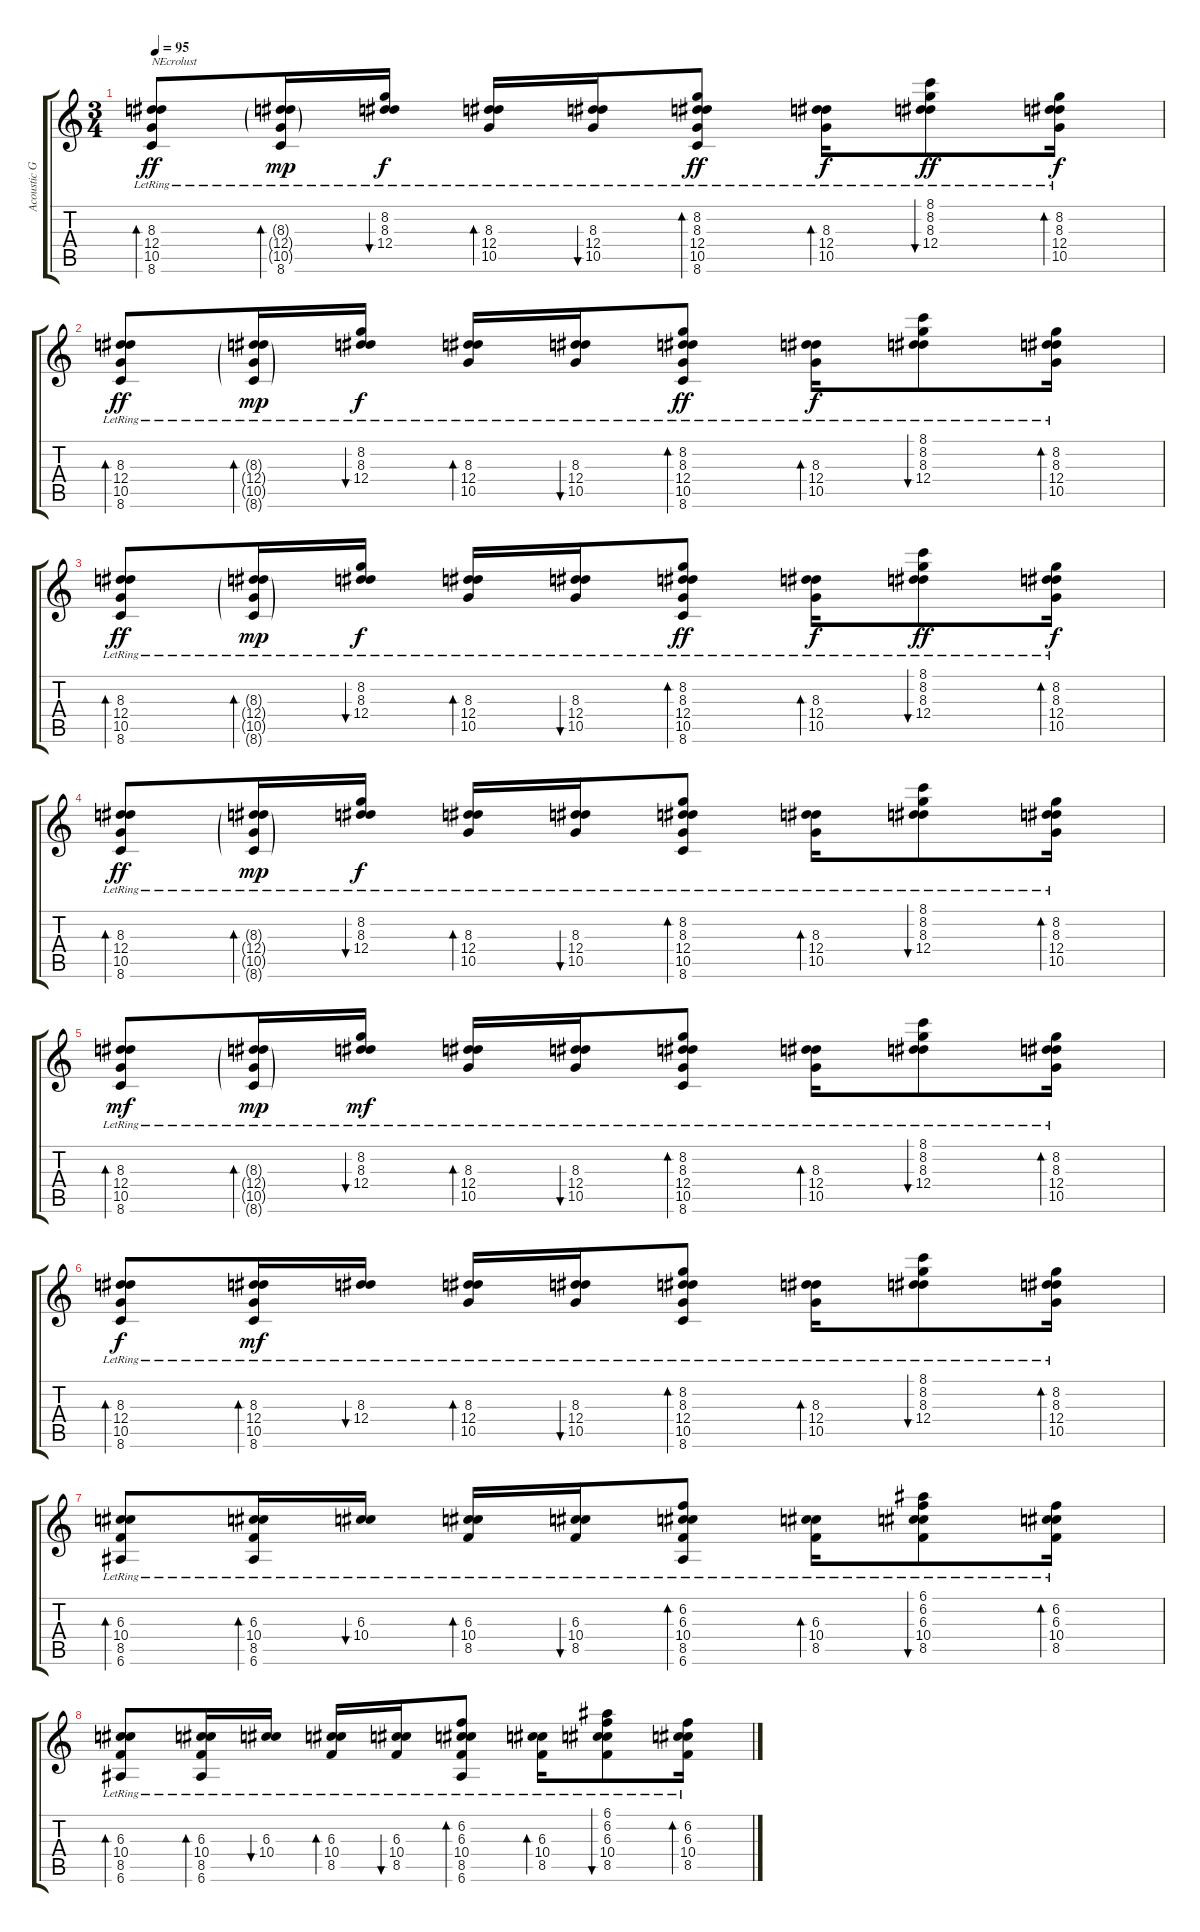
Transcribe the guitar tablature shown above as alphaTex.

\track ("Acoustic Guitar" "Acoustic G") {instrument acousticguitarsteel}
\staff {score tabs}
\tuning (E4 B3 G3 D3 A2 E2) {hide}
\ts (3 4)
\tempo 95
\clef g2
\ks c
(8.3{lr} 12.4{lr} 10.5{lr} 8.6{lr}).8{bd 60 txt "NEcrolust" dy ff volume 16 instrument acousticbass} (8.3{g lr} 12.4{g lr} 10.5{g lr} 8.6).16{bd 60 dy mp} (8.2 8.3{lr} 12.4{lr}).16{bu 60 dy f} (8.3{lr} 12.4{lr} 10.5{lr}).16{bd 60} (8.3{lr} 12.4{lr} 10.5{lr}).16{bu 60} (8.2 8.3{lr} 12.4 10.5{lr} 8.6{lr}).8{bd 60 dy ff} (8.3{lr} 12.4{lr} 10.5{lr}).16{bd 60 dy f} (8.1{lr} 8.2{lr} 8.3{lr} 12.4{lr}).8{bu 60 dy ff} (8.2{lr} 8.3{lr} 12.4{lr} 10.5{lr}).16{bd 60 dy f} |
(8.3{lr} 12.4{lr} 10.5{lr} 8.6{lr}).8{bd 60 dy ff} (8.3{g lr} 12.4{g lr} 10.5{g lr} 8.6{g}).16{bd 60 dy mp} (8.2 8.3{lr} 12.4{lr}).16{bu 60 dy f} (8.3{lr} 12.4{lr} 10.5{lr}).16{bd 60} (8.3{lr} 12.4{lr} 10.5{lr}).16{bu 60} (8.2 8.3{lr} 12.4 10.5{lr} 8.6{lr}).8{bd 60 dy ff} (8.3{lr} 12.4{lr} 10.5{lr}).16{bd 60 dy f} (8.1{lr} 8.2{lr} 8.3{lr} 12.4{lr}).8{bu 60} (8.2{lr} 8.3{lr} 12.4{lr} 10.5{lr}).16{bd 60} |
(8.3{lr} 12.4{lr} 10.5{lr} 8.6{lr}).8{bd 60 dy ff} (8.3{g lr} 12.4{g lr} 10.5{g lr} 8.6{g}).16{bd 60 dy mp} (8.2 8.3{lr} 12.4{lr}).16{bu 60 dy f} (8.3{lr} 12.4{lr} 10.5{lr}).16{bd 60} (8.3{lr} 12.4{lr} 10.5{lr}).16{bu 60} (8.2 8.3{lr} 12.4 10.5{lr} 8.6{lr}).8{bd 60 dy ff} (8.3{lr} 12.4{lr} 10.5{lr}).16{bd 60 dy f} (8.1{lr} 8.2{lr} 8.3{lr} 12.4{lr}).8{bu 60 dy ff} (8.2{lr} 8.3{lr} 12.4{lr} 10.5{lr}).16{bd 60 dy f} |
(8.3{lr} 12.4{lr} 10.5{lr} 8.6{lr}).8{bd 60 dy ff} (8.3{g lr} 12.4{g lr} 10.5{g lr} 8.6{g}).16{bd 60 dy mp} (8.2 8.3{lr} 12.4{lr}).16{bu 60 dy f} (8.3{lr} 12.4{lr} 10.5{lr}).16{bd 60} (8.3{lr} 12.4{lr} 10.5{lr}).16{bu 60} (8.2 8.3{lr} 12.4 10.5{lr} 8.6{lr}).8{bd 60} (8.3{lr} 12.4{lr} 10.5{lr}).16{bd 60} (8.1{lr} 8.2{lr} 8.3{lr} 12.4{lr}).8{bu 60} (8.2{lr} 8.3{lr} 12.4{lr} 10.5{lr}).16{bd 60} |
(8.3{lr} 12.4{lr} 10.5{lr} 8.6{lr}).8{bd 60 dy mf volume 15 instrument electricguitarjazz} (8.3{g lr} 12.4{g lr} 10.5{g lr} 8.6{g}).16{bd 60 dy mp} (8.2 8.3{lr} 12.4{lr}).16{bu 60 dy mf} (8.3{lr} 12.4{lr} 10.5{lr}).16{bd 60} (8.3{lr} 12.4{lr} 10.5{lr}).16{bu 60} (8.2 8.3{lr} 12.4 10.5{lr} 8.6{lr}).8{bd 60} (8.3{lr} 12.4{lr} 10.5{lr}).16{bd 60} (8.1{lr} 8.2{lr} 8.3{lr} 12.4{lr}).8{bu 60} (8.2{lr} 8.3{lr} 12.4{lr} 10.5{lr}).16{bd 60} |
(8.3{lr} 12.4{lr} 10.5{lr} 8.6{lr}).8{bd 60 dy f} (8.3{lr} 12.4{lr} 10.5{lr} 8.6).16{bd 60 dy mf} (8.3{lr} 12.4{lr}).16{bu 60} (8.3{lr} 12.4{lr} 10.5{lr}).16{bd 60} (8.3{lr} 12.4{lr} 10.5{lr}).16{bu 60} (8.2 8.3{lr} 12.4 10.5{lr} 8.6{lr}).8{bd 60} (8.3{lr} 12.4{lr} 10.5{lr}).16{bd 60} (8.1{lr} 8.2{lr} 8.3{lr} 12.4{lr}).8{bu 60} (8.2{lr} 8.3{lr} 12.4{lr} 10.5{lr}).16{bd 60} |
(6.3{lr} 10.4{lr} 8.5{lr} 6.6{lr}).8{bd 60} (6.3{lr} 10.4{lr} 8.5{lr} 6.6).16{bd 60} (6.3{lr} 10.4{lr}).16{bu 60} (6.3{lr} 10.4{lr} 8.5{lr}).16{bd 60} (6.3{lr} 10.4{lr} 8.5{lr}).16{bu 60} (6.2 6.3{lr} 10.4 8.5{lr} 6.6{lr}).8{bd 60} (6.3{lr} 10.4{lr} 8.5{lr}).16{bd 60} (6.1{lr} 6.2{lr} 6.3{lr} 10.4{lr} 8.5).8{bu 60} (6.2{lr} 6.3{lr} 10.4{lr} 8.5{lr}).16{bd 60} |
(6.3{lr} 10.4{lr} 8.5{lr} 6.6{lr}).8{bd 60} (6.3{lr} 10.4{lr} 8.5{lr} 6.6).16{bd 60} (6.3{lr} 10.4{lr}).16{bu 60} (6.3{lr} 10.4{lr} 8.5{lr}).16{bd 60} (6.3{lr} 10.4{lr} 8.5{lr}).16{bu 60} (6.2 6.3{lr} 10.4 8.5{lr} 6.6{lr}).8{bd 60} (6.3{lr} 10.4{lr} 8.5{lr}).16{bd 60} (6.1{lr} 6.2{lr} 6.3{lr} 10.4{lr} 8.5).8{bu 60} (6.2{lr} 6.3{lr} 10.4{lr} 8.5{lr}).16{bd 60}
